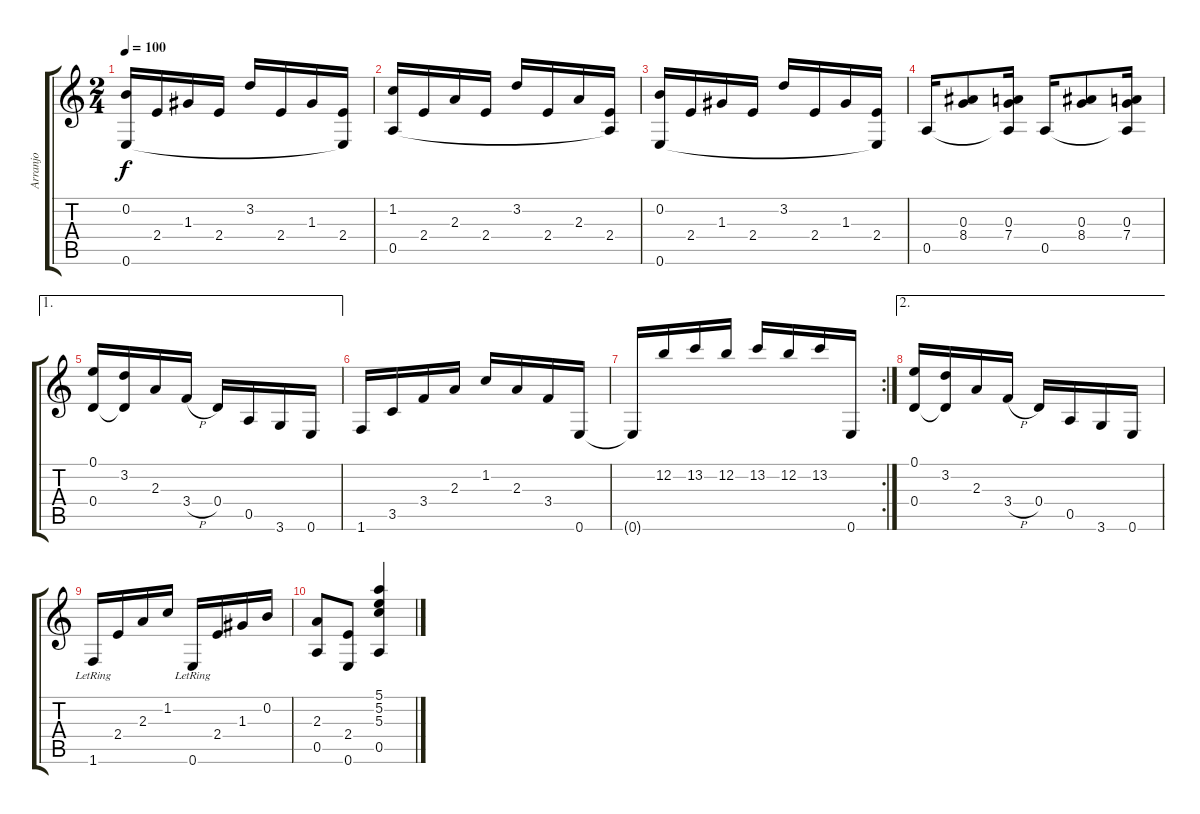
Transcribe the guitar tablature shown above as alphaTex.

\track ("Arranjo" "Arranjo") {instrument acousticguitarnylon}
\staff {score tabs}
\tuning (E4 B3 G3 D3 A2 E2) {hide}
\ts (2 4)
\tempo 100
\clef g2
\ks c
(0.2 0.6).16{dy f} 2.4.16 1.3.16 2.4.16 3.2.16 2.4.16 1.3.16 (2.4 0.6{t}).16 |
(1.2 0.5).16 2.4.16 2.3.16 2.4.16 3.2.16 2.4.16 2.3.16 (2.4 0.5{t}).16 |
(0.2 0.6).16 2.4.16 1.3.16 2.4.16 3.2.16 2.4.16 1.3.16 (2.4 0.6{t}).16 |
0.5.16 (0.3 8.4).8 (0.3 7.4 0.5{t}).16 0.5.16 (0.3 8.4).8 (0.3 7.4 0.5{t}).16 |
\ae 1
(0.1 0.4).16 (3.2 0.4{t}).16 2.3.16 3.4{h}.16 0.4.16 0.5.16 3.6.16 0.6.16 |
1.6.16 3.5.16 3.4.16 2.3.16 1.2.16 2.3.16 3.4.16 0.6.16 |
\rc 2
0.6{t}.16 12.2.16 13.2.16 12.2.16 13.2.16 12.2.16 13.2.16 0.6.16 |
\ae 2
(0.1 0.4).16 (3.2 0.4{t}).16 2.3.16 3.4{h}.16 0.4.16 0.5.16 3.6.16 0.6.16 |
1.6{lr}.16 2.4.16 2.3.16 1.2.16 0.6{lr}.16 2.4.16 1.3.16 0.2.16 |
(2.3 0.5).8 (2.4 0.6).8 (5.1 5.2 5.3 0.5).4
